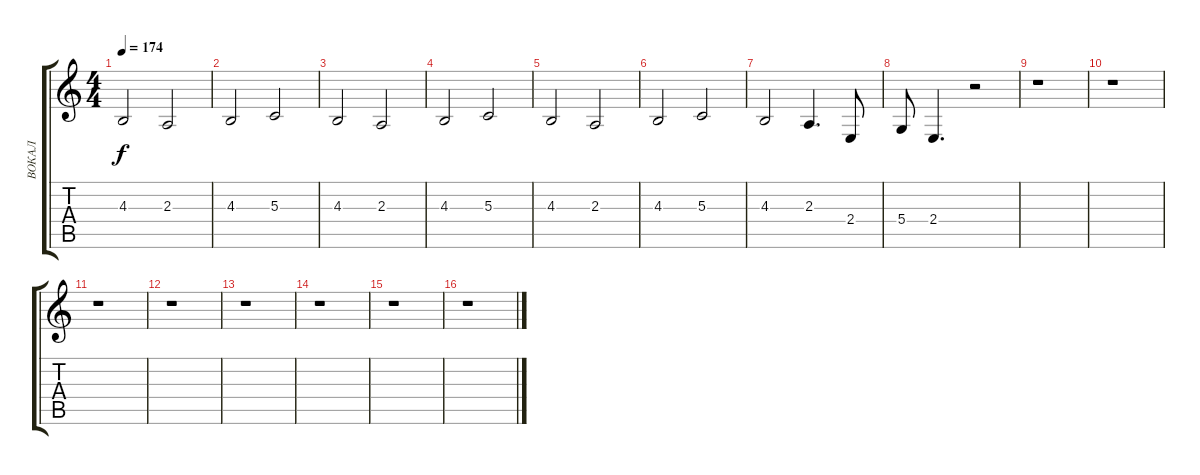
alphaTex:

\track ("ВОКАЛ" "ВОКАЛ") {instrument sopranosax}
\staff {score tabs}
\tuning (E4 B3 G3 D3 A2 E2) {hide}
\ts (4 4)
\tempo 174
\clef g2
\ks c
4.3.2{dy f} 2.3.2 |
4.3.2 5.3.2 |
4.3.2 2.3.2 |
4.3.2 5.3.2 |
4.3.2 2.3.2 |
4.3.2 5.3.2 |
4.3.2 2.3.4{d} 2.4.8 |
5.4.8 2.4.4{d} r.2 |
r.1 |
r.1 |
r.1 |
r.1 |
r.1 |
r.1 |
r.1 |
r.1
